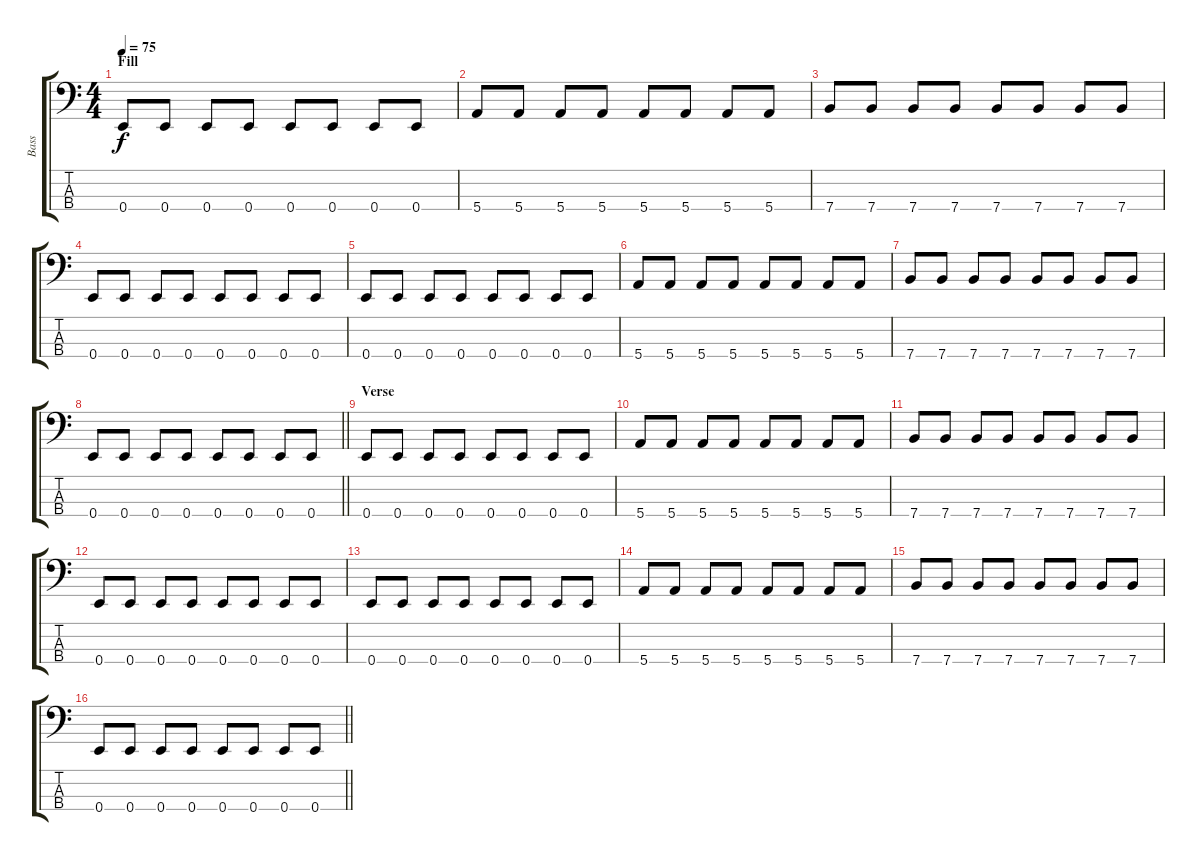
\track ("Bass" "Bass") {instrument electricbassfinger}
\staff {score tabs}
\tuning (G2 D2 A1 E1) {hide}
\ts (4 4)
\section ("" "Fill")
\tempo 75
\clef f4
\ks c
0.4.8{dy f} 0.4.8 0.4.8 0.4.8 0.4.8 0.4.8 0.4.8 0.4.8 |
5.4.8 5.4.8 5.4.8 5.4.8 5.4.8 5.4.8 5.4.8 5.4.8 |
7.4.8 7.4.8 7.4.8 7.4.8 7.4.8 7.4.8 7.4.8 7.4.8 |
0.4.8 0.4.8 0.4.8 0.4.8 0.4.8 0.4.8 0.4.8 0.4.8 |
0.4.8 0.4.8 0.4.8 0.4.8 0.4.8 0.4.8 0.4.8 0.4.8 |
5.4.8 5.4.8 5.4.8 5.4.8 5.4.8 5.4.8 5.4.8 5.4.8 |
7.4.8 7.4.8 7.4.8 7.4.8 7.4.8 7.4.8 7.4.8 7.4.8 |
\barLineRight lightlight
0.4.8 0.4.8 0.4.8 0.4.8 0.4.8 0.4.8 0.4.8 0.4.8 |
\section ("" "Verse")
0.4.8 0.4.8 0.4.8 0.4.8 0.4.8 0.4.8 0.4.8 0.4.8 |
5.4.8 5.4.8 5.4.8 5.4.8 5.4.8 5.4.8 5.4.8 5.4.8 |
7.4.8 7.4.8 7.4.8 7.4.8 7.4.8 7.4.8 7.4.8 7.4.8 |
0.4.8 0.4.8 0.4.8 0.4.8 0.4.8 0.4.8 0.4.8 0.4.8 |
0.4.8 0.4.8 0.4.8 0.4.8 0.4.8 0.4.8 0.4.8 0.4.8 |
5.4.8 5.4.8 5.4.8 5.4.8 5.4.8 5.4.8 5.4.8 5.4.8 |
7.4.8 7.4.8 7.4.8 7.4.8 7.4.8 7.4.8 7.4.8 7.4.8 |
\barLineRight lightlight
0.4.8 0.4.8 0.4.8 0.4.8 0.4.8 0.4.8 0.4.8 0.4.8
